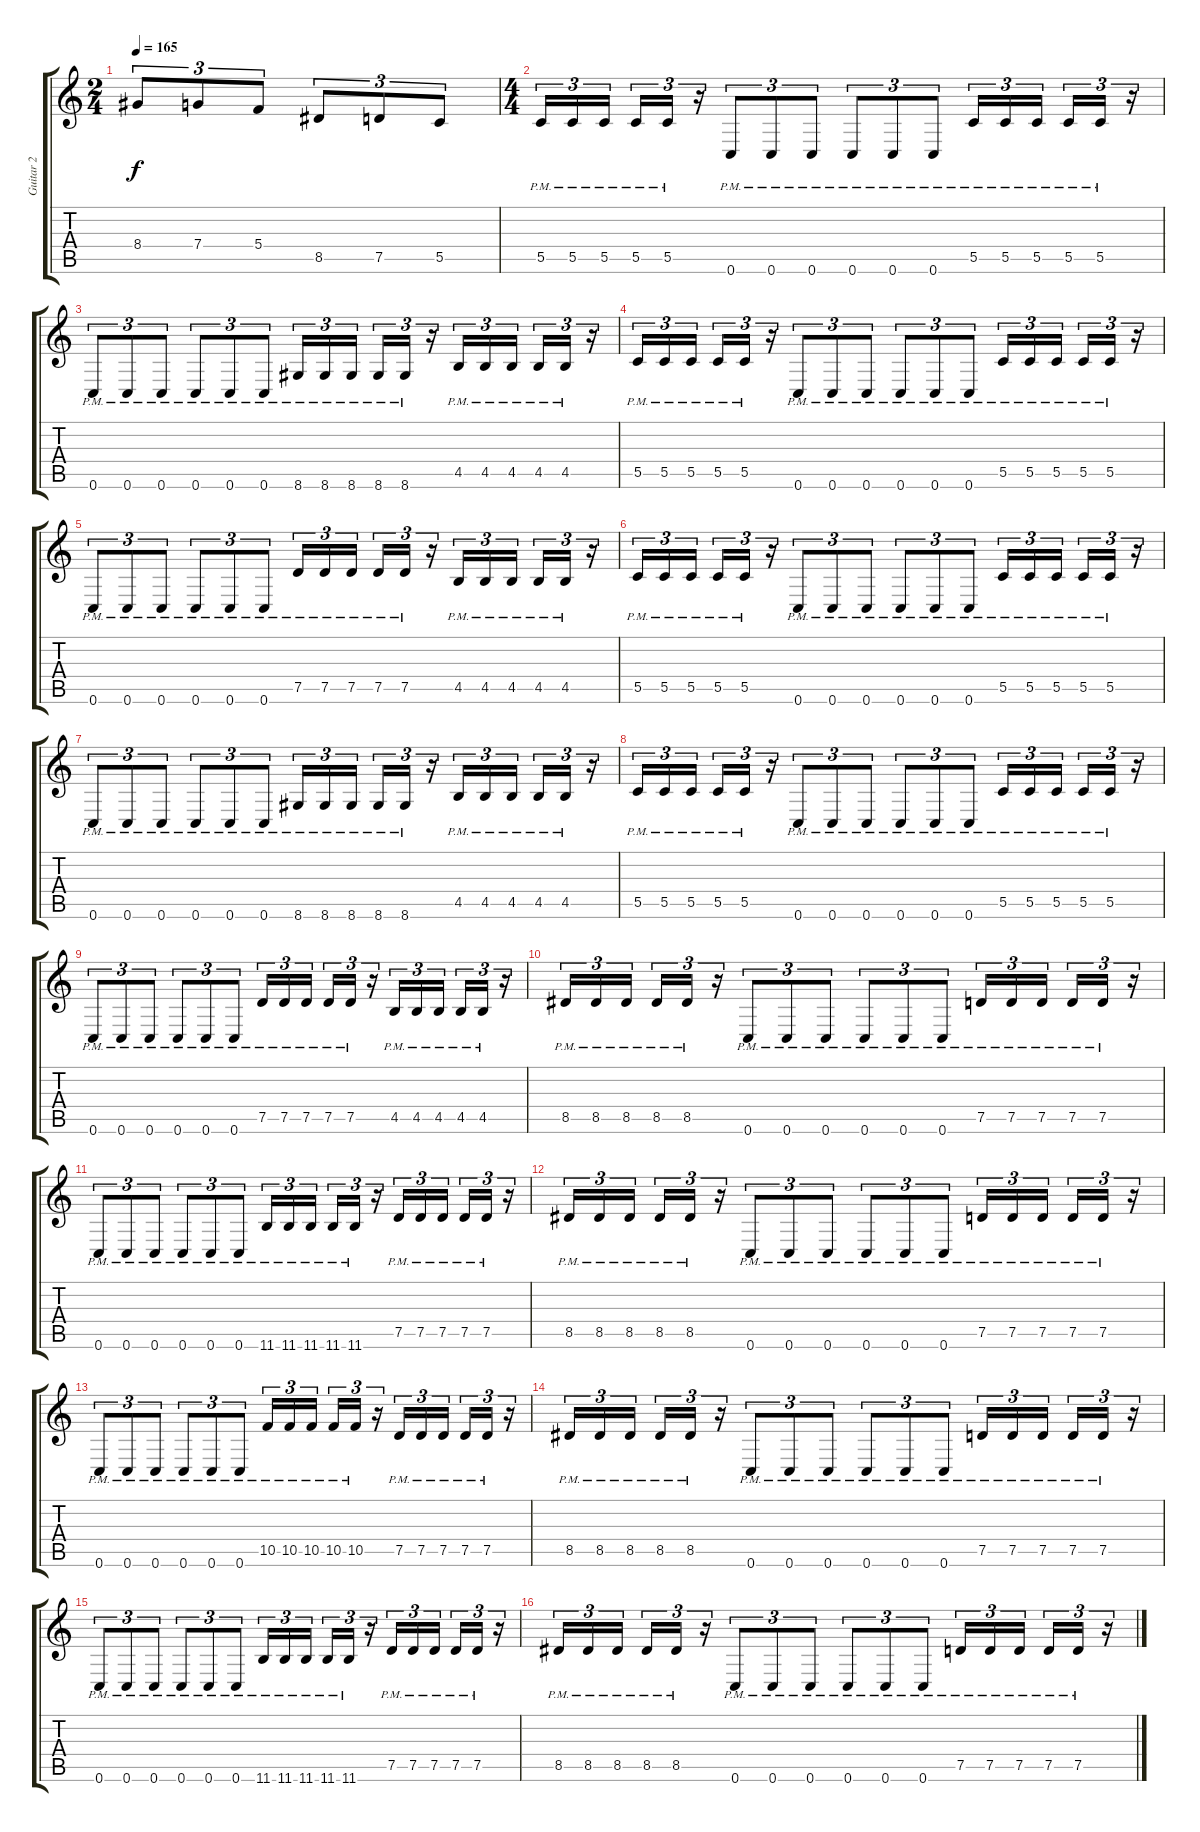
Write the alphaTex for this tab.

\track ("Guitar 2" "Guitar 2") {instrument distortionguitar}
\staff {score tabs}
\tuning (D4 A3 F3 C3 G2 C2) {hide}
\ts (2 4)
\tempo 165
\clef g2
\ks c
8.4.8{tu (3 2) dy f} 7.4.8{tu (3 2)} 5.4.8{tu (3 2)} 8.5.8{tu (3 2)} 7.5.8{tu (3 2)} 5.5.8{tu (3 2)} |
\ts (4 4)
5.5{pm}.16{tu (3 2)} 5.5{pm}.16{tu (3 2)} 5.5{pm}.16{tu (3 2) beam splitsecondary} 5.5{pm}.16{tu (3 2)} 5.5{pm}.16{tu (3 2)} r.16{tu (3 2)} 0.6{pm}.8{tu (3 2)} 0.6{pm}.8{tu (3 2)} 0.6{pm}.8{tu (3 2)} 0.6{pm}.8{tu (3 2)} 0.6{pm}.8{tu (3 2)} 0.6{pm}.8{tu (3 2)} 5.5{pm}.16{tu (3 2)} 5.5{pm}.16{tu (3 2)} 5.5{pm}.16{tu (3 2) beam splitsecondary} 5.5{pm}.16{tu (3 2)} 5.5{pm}.16{tu (3 2)} r.16{tu (3 2)} |
0.6{pm}.8{tu (3 2)} 0.6{pm}.8{tu (3 2)} 0.6{pm}.8{tu (3 2)} 0.6{pm}.8{tu (3 2)} 0.6{pm}.8{tu (3 2)} 0.6{pm}.8{tu (3 2)} 8.6{pm}.16{tu (3 2)} 8.6{pm}.16{tu (3 2)} 8.6{pm}.16{tu (3 2) beam splitsecondary} 8.6{pm}.16{tu (3 2)} 8.6{pm}.16{tu (3 2)} r.16{tu (3 2)} 4.5{pm}.16{tu (3 2)} 4.5{pm}.16{tu (3 2)} 4.5{pm}.16{tu (3 2) beam splitsecondary} 4.5{pm}.16{tu (3 2)} 4.5{pm}.16{tu (3 2)} r.16{tu (3 2)} |
5.5{pm}.16{tu (3 2)} 5.5{pm}.16{tu (3 2)} 5.5{pm}.16{tu (3 2) beam splitsecondary} 5.5{pm}.16{tu (3 2)} 5.5{pm}.16{tu (3 2)} r.16{tu (3 2)} 0.6{pm}.8{tu (3 2)} 0.6{pm}.8{tu (3 2)} 0.6{pm}.8{tu (3 2)} 0.6{pm}.8{tu (3 2)} 0.6{pm}.8{tu (3 2)} 0.6{pm}.8{tu (3 2)} 5.5{pm}.16{tu (3 2)} 5.5{pm}.16{tu (3 2)} 5.5{pm}.16{tu (3 2) beam splitsecondary} 5.5{pm}.16{tu (3 2)} 5.5{pm}.16{tu (3 2)} r.16{tu (3 2)} |
0.6{pm}.8{tu (3 2)} 0.6{pm}.8{tu (3 2)} 0.6{pm}.8{tu (3 2)} 0.6{pm}.8{tu (3 2)} 0.6{pm}.8{tu (3 2)} 0.6{pm}.8{tu (3 2)} 7.5{pm}.16{tu (3 2)} 7.5{pm}.16{tu (3 2)} 7.5{pm}.16{tu (3 2) beam splitsecondary} 7.5{pm}.16{tu (3 2)} 7.5{pm}.16{tu (3 2)} r.16{tu (3 2)} 4.5{pm}.16{tu (3 2)} 4.5{pm}.16{tu (3 2)} 4.5{pm}.16{tu (3 2) beam splitsecondary} 4.5{pm}.16{tu (3 2)} 4.5{pm}.16{tu (3 2)} r.16{tu (3 2)} |
5.5{pm}.16{tu (3 2)} 5.5{pm}.16{tu (3 2)} 5.5{pm}.16{tu (3 2) beam splitsecondary} 5.5{pm}.16{tu (3 2)} 5.5{pm}.16{tu (3 2)} r.16{tu (3 2)} 0.6{pm}.8{tu (3 2)} 0.6{pm}.8{tu (3 2)} 0.6{pm}.8{tu (3 2)} 0.6{pm}.8{tu (3 2)} 0.6{pm}.8{tu (3 2)} 0.6{pm}.8{tu (3 2)} 5.5{pm}.16{tu (3 2)} 5.5{pm}.16{tu (3 2)} 5.5{pm}.16{tu (3 2) beam splitsecondary} 5.5{pm}.16{tu (3 2)} 5.5{pm}.16{tu (3 2)} r.16{tu (3 2)} |
0.6{pm}.8{tu (3 2)} 0.6{pm}.8{tu (3 2)} 0.6{pm}.8{tu (3 2)} 0.6{pm}.8{tu (3 2)} 0.6{pm}.8{tu (3 2)} 0.6{pm}.8{tu (3 2)} 8.6{pm}.16{tu (3 2)} 8.6{pm}.16{tu (3 2)} 8.6{pm}.16{tu (3 2) beam splitsecondary} 8.6{pm}.16{tu (3 2)} 8.6{pm}.16{tu (3 2)} r.16{tu (3 2)} 4.5{pm}.16{tu (3 2)} 4.5{pm}.16{tu (3 2)} 4.5{pm}.16{tu (3 2) beam splitsecondary} 4.5{pm}.16{tu (3 2)} 4.5{pm}.16{tu (3 2)} r.16{tu (3 2)} |
5.5{pm}.16{tu (3 2)} 5.5{pm}.16{tu (3 2)} 5.5{pm}.16{tu (3 2) beam splitsecondary} 5.5{pm}.16{tu (3 2)} 5.5{pm}.16{tu (3 2)} r.16{tu (3 2)} 0.6{pm}.8{tu (3 2)} 0.6{pm}.8{tu (3 2)} 0.6{pm}.8{tu (3 2)} 0.6{pm}.8{tu (3 2)} 0.6{pm}.8{tu (3 2)} 0.6{pm}.8{tu (3 2)} 5.5{pm}.16{tu (3 2)} 5.5{pm}.16{tu (3 2)} 5.5{pm}.16{tu (3 2) beam splitsecondary} 5.5{pm}.16{tu (3 2)} 5.5{pm}.16{tu (3 2)} r.16{tu (3 2)} |
0.6{pm}.8{tu (3 2)} 0.6{pm}.8{tu (3 2)} 0.6{pm}.8{tu (3 2)} 0.6{pm}.8{tu (3 2)} 0.6{pm}.8{tu (3 2)} 0.6{pm}.8{tu (3 2)} 7.5{pm}.16{tu (3 2)} 7.5{pm}.16{tu (3 2)} 7.5{pm}.16{tu (3 2) beam splitsecondary} 7.5{pm}.16{tu (3 2)} 7.5{pm}.16{tu (3 2)} r.16{tu (3 2)} 4.5{pm}.16{tu (3 2)} 4.5{pm}.16{tu (3 2)} 4.5{pm}.16{tu (3 2) beam splitsecondary} 4.5{pm}.16{tu (3 2)} 4.5{pm}.16{tu (3 2)} r.16{tu (3 2)} |
8.5{pm}.16{tu (3 2)} 8.5{pm}.16{tu (3 2)} 8.5{pm}.16{tu (3 2) beam splitsecondary} 8.5{pm}.16{tu (3 2)} 8.5{pm}.16{tu (3 2)} r.16{tu (3 2)} 0.6{pm}.8{tu (3 2)} 0.6{pm}.8{tu (3 2)} 0.6{pm}.8{tu (3 2)} 0.6{pm}.8{tu (3 2)} 0.6{pm}.8{tu (3 2)} 0.6{pm}.8{tu (3 2)} 7.5{pm}.16{tu (3 2)} 7.5{pm}.16{tu (3 2)} 7.5{pm}.16{tu (3 2) beam splitsecondary} 7.5{pm}.16{tu (3 2)} 7.5{pm}.16{tu (3 2)} r.16{tu (3 2)} |
0.6{pm}.8{tu (3 2)} 0.6{pm}.8{tu (3 2)} 0.6{pm}.8{tu (3 2)} 0.6{pm}.8{tu (3 2)} 0.6{pm}.8{tu (3 2)} 0.6{pm}.8{tu (3 2)} 11.6{pm}.16{tu (3 2)} 11.6{pm}.16{tu (3 2)} 11.6{pm}.16{tu (3 2) beam splitsecondary} 11.6{pm}.16{tu (3 2)} 11.6{pm}.16{tu (3 2)} r.16{tu (3 2)} 7.5{pm}.16{tu (3 2)} 7.5{pm}.16{tu (3 2)} 7.5{pm}.16{tu (3 2) beam splitsecondary} 7.5{pm}.16{tu (3 2)} 7.5{pm}.16{tu (3 2)} r.16{tu (3 2)} |
8.5{pm}.16{tu (3 2)} 8.5{pm}.16{tu (3 2)} 8.5{pm}.16{tu (3 2) beam splitsecondary} 8.5{pm}.16{tu (3 2)} 8.5{pm}.16{tu (3 2)} r.16{tu (3 2)} 0.6{pm}.8{tu (3 2)} 0.6{pm}.8{tu (3 2)} 0.6{pm}.8{tu (3 2)} 0.6{pm}.8{tu (3 2)} 0.6{pm}.8{tu (3 2)} 0.6{pm}.8{tu (3 2)} 7.5{pm}.16{tu (3 2)} 7.5{pm}.16{tu (3 2)} 7.5{pm}.16{tu (3 2) beam splitsecondary} 7.5{pm}.16{tu (3 2)} 7.5{pm}.16{tu (3 2)} r.16{tu (3 2)} |
0.6{pm}.8{tu (3 2)} 0.6{pm}.8{tu (3 2)} 0.6{pm}.8{tu (3 2)} 0.6{pm}.8{tu (3 2)} 0.6{pm}.8{tu (3 2)} 0.6{pm}.8{tu (3 2)} 10.5{pm}.16{tu (3 2)} 10.5{pm}.16{tu (3 2)} 10.5{pm}.16{tu (3 2) beam splitsecondary} 10.5{pm}.16{tu (3 2)} 10.5{pm}.16{tu (3 2)} r.16{tu (3 2)} 7.5{pm}.16{tu (3 2)} 7.5{pm}.16{tu (3 2)} 7.5{pm}.16{tu (3 2) beam splitsecondary} 7.5{pm}.16{tu (3 2)} 7.5{pm}.16{tu (3 2)} r.16{tu (3 2)} |
8.5{pm}.16{tu (3 2)} 8.5{pm}.16{tu (3 2)} 8.5{pm}.16{tu (3 2) beam splitsecondary} 8.5{pm}.16{tu (3 2)} 8.5{pm}.16{tu (3 2)} r.16{tu (3 2)} 0.6{pm}.8{tu (3 2)} 0.6{pm}.8{tu (3 2)} 0.6{pm}.8{tu (3 2)} 0.6{pm}.8{tu (3 2)} 0.6{pm}.8{tu (3 2)} 0.6{pm}.8{tu (3 2)} 7.5{pm}.16{tu (3 2)} 7.5{pm}.16{tu (3 2)} 7.5{pm}.16{tu (3 2) beam splitsecondary} 7.5{pm}.16{tu (3 2)} 7.5{pm}.16{tu (3 2)} r.16{tu (3 2)} |
0.6{pm}.8{tu (3 2)} 0.6{pm}.8{tu (3 2)} 0.6{pm}.8{tu (3 2)} 0.6{pm}.8{tu (3 2)} 0.6{pm}.8{tu (3 2)} 0.6{pm}.8{tu (3 2)} 11.6{pm}.16{tu (3 2)} 11.6{pm}.16{tu (3 2)} 11.6{pm}.16{tu (3 2) beam splitsecondary} 11.6{pm}.16{tu (3 2)} 11.6{pm}.16{tu (3 2)} r.16{tu (3 2)} 7.5{pm}.16{tu (3 2)} 7.5{pm}.16{tu (3 2)} 7.5{pm}.16{tu (3 2) beam splitsecondary} 7.5{pm}.16{tu (3 2)} 7.5{pm}.16{tu (3 2)} r.16{tu (3 2)} |
8.5{pm}.16{tu (3 2)} 8.5{pm}.16{tu (3 2)} 8.5{pm}.16{tu (3 2) beam splitsecondary} 8.5{pm}.16{tu (3 2)} 8.5{pm}.16{tu (3 2)} r.16{tu (3 2)} 0.6{pm}.8{tu (3 2)} 0.6{pm}.8{tu (3 2)} 0.6{pm}.8{tu (3 2)} 0.6{pm}.8{tu (3 2)} 0.6{pm}.8{tu (3 2)} 0.6{pm}.8{tu (3 2)} 7.5{pm}.16{tu (3 2)} 7.5{pm}.16{tu (3 2)} 7.5{pm}.16{tu (3 2) beam splitsecondary} 7.5{pm}.16{tu (3 2)} 7.5{pm}.16{tu (3 2)} r.16{tu (3 2)}
